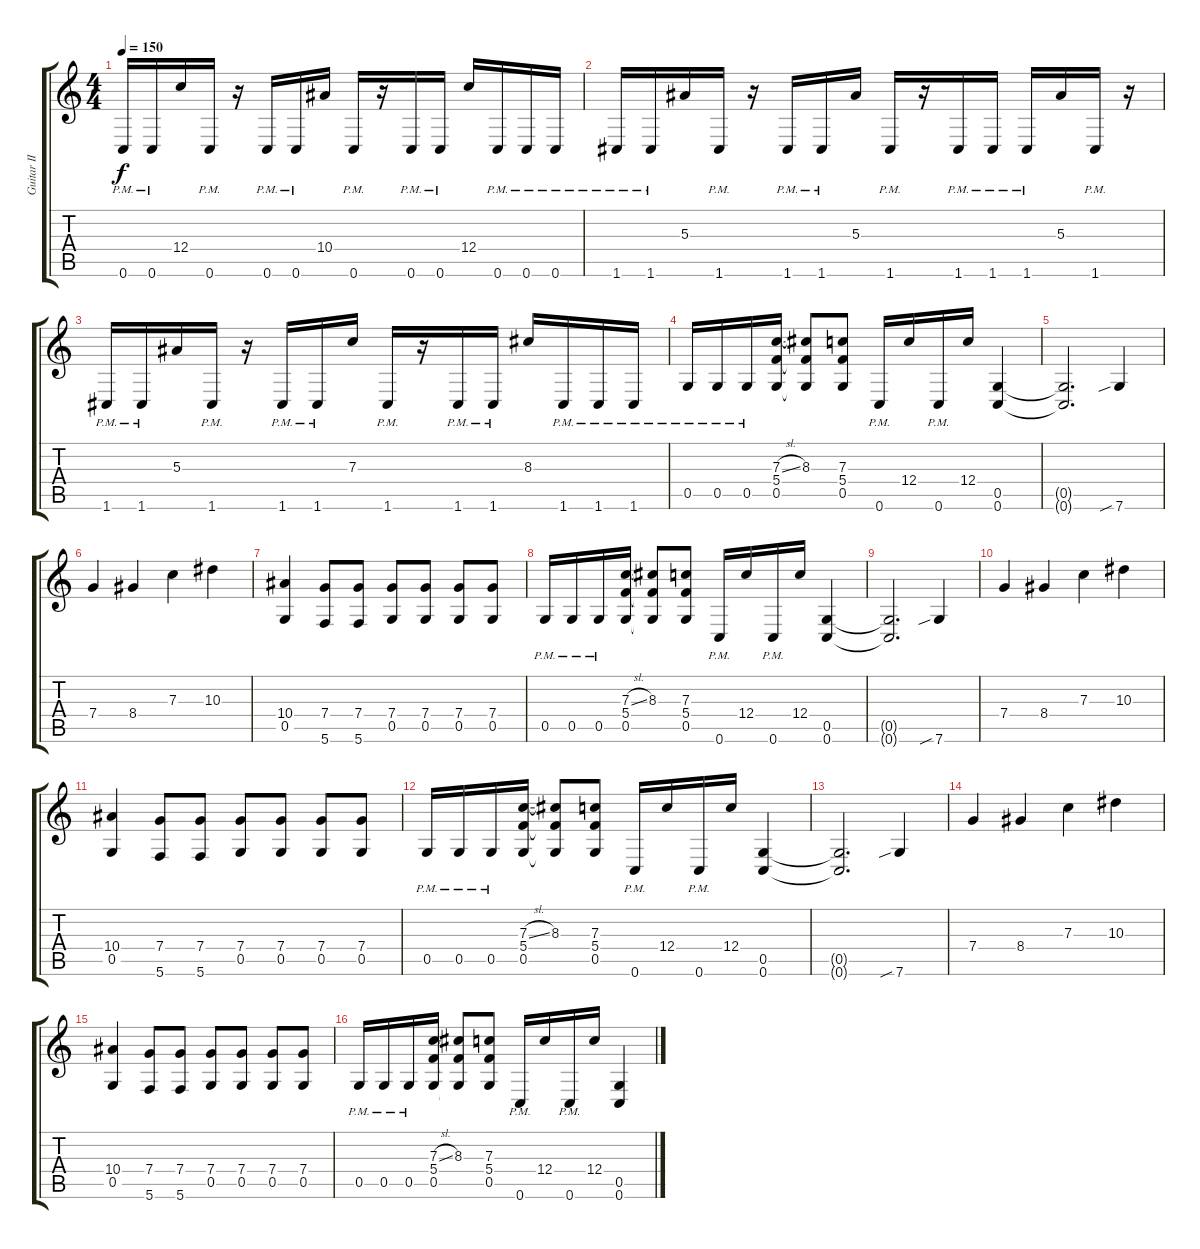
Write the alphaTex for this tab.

\track ("Guitar II" "Guitar II") {instrument distortionguitar}
\staff {score tabs}
\tuning (D4 A3 F3 C3 G2 C2) {hide}
\ts (4 4)
\tempo 150
\clef g2
\ks c
0.6{pm}.16{dy f} 0.6{pm}.16 12.4.16 0.6{pm}.16 r.16 0.6{pm}.16 0.6{pm}.16 10.4.16 0.6{pm}.16 r.16 0.6{pm}.16 0.6{pm}.16 12.4.16 0.6{pm}.16 0.6{pm}.16 0.6{pm}.16 |
1.6{pm}.16 1.6{pm}.16 5.3.16 1.6{pm}.16 r.16 1.6{pm}.16 1.6{pm}.16 5.3.16 1.6{pm}.16 r.16 1.6{pm}.16 1.6{pm}.16 1.6{pm}.16 5.3.16 1.6{pm}.16 r.16 |
1.6{pm}.16 1.6{pm}.16 5.3.16 1.6{pm}.16 r.16 1.6{pm}.16 1.6{pm}.16 7.3.16 1.6{pm}.16 r.16 1.6{pm}.16 1.6{pm}.16 8.3.16 1.6{pm}.16 1.6{pm}.16 1.6{pm}.16 |
0.5{pm}.16 0.5{pm}.16 0.5{pm}.16 (7.3{sl} 5.4 0.5).16 (8.3 5.4{t} 0.5{t}).8 (7.3 5.4 0.5).8 0.6{pm}.16 12.4.16 0.6{pm}.16 12.4.16 (0.5 0.6).4 |
(0.5{t} 0.6{t}).2{d} 7.6{sib}.4 |
7.4.4 8.4.4 7.3.4 10.3.4 |
(10.4 0.5).4 (7.4 5.6).8 (7.4 5.6).8 (7.4 0.5).8 (7.4 0.5).8 (7.4 0.5).8 (7.4 0.5).8 |
0.5{pm}.16 0.5{pm}.16 0.5{pm}.16 (7.3{sl} 5.4 0.5).16 (8.3 5.4{t} 0.5{t}).8 (7.3 5.4 0.5).8 0.6{pm}.16 12.4.16 0.6{pm}.16 12.4.16 (0.5 0.6).4 |
(0.5{t} 0.6{t}).2{d} 7.6{sib}.4 |
7.4.4 8.4.4 7.3.4 10.3.4 |
(10.4 0.5).4 (7.4 5.6).8 (7.4 5.6).8 (7.4 0.5).8 (7.4 0.5).8 (7.4 0.5).8 (7.4 0.5).8 |
0.5{pm}.16 0.5{pm}.16 0.5{pm}.16 (7.3{sl} 5.4 0.5).16 (8.3 5.4{t} 0.5{t}).8 (7.3 5.4 0.5).8 0.6{pm}.16 12.4.16 0.6{pm}.16 12.4.16 (0.5 0.6).4 |
(0.5{t} 0.6{t}).2{d} 7.6{sib}.4 |
7.4.4 8.4.4 7.3.4 10.3.4 |
(10.4 0.5).4 (7.4 5.6).8 (7.4 5.6).8 (7.4 0.5).8 (7.4 0.5).8 (7.4 0.5).8 (7.4 0.5).8 |
0.5{pm}.16 0.5{pm}.16 0.5{pm}.16 (7.3{sl} 5.4 0.5).16 (8.3 5.4{t} 0.5{t}).8 (7.3 5.4 0.5).8 0.6{pm}.16 12.4.16 0.6{pm}.16 12.4.16 (0.5 0.6).4
